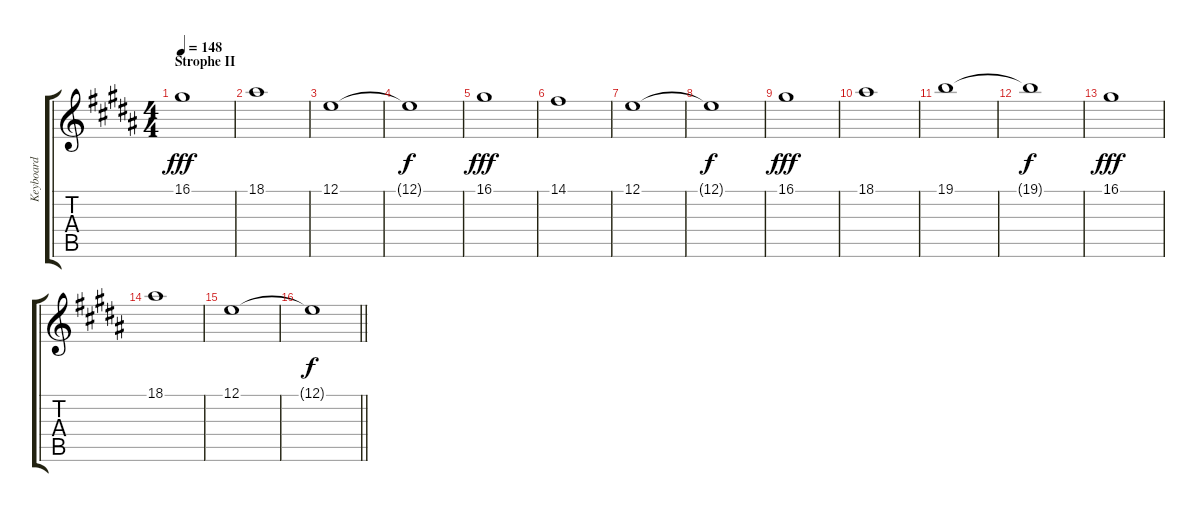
\track ("Keyboard" "Keyboard") {instrument lead1square}
\staff {score tabs}
\tuning (E4 B3 G3 D3 A2 D2) {hide}
\ts (4 4)
\section ("" "Strophe II")
\tempo 148
\clef g2
\ks b
16.1.1{dy fff instrument stringensemble1} |
18.1.1 |
12.1.1 |
12.1{t}.1{dy f} |
16.1.1{dy fff} |
14.1.1 |
12.1.1 |
12.1{t}.1{dy f} |
16.1.1{dy fff} |
18.1.1 |
19.1.1 |
19.1{t}.1{dy f} |
16.1.1{dy fff} |
18.1.1 |
12.1.1 |
\barLineRight lightlight
12.1{t}.1{dy f}
